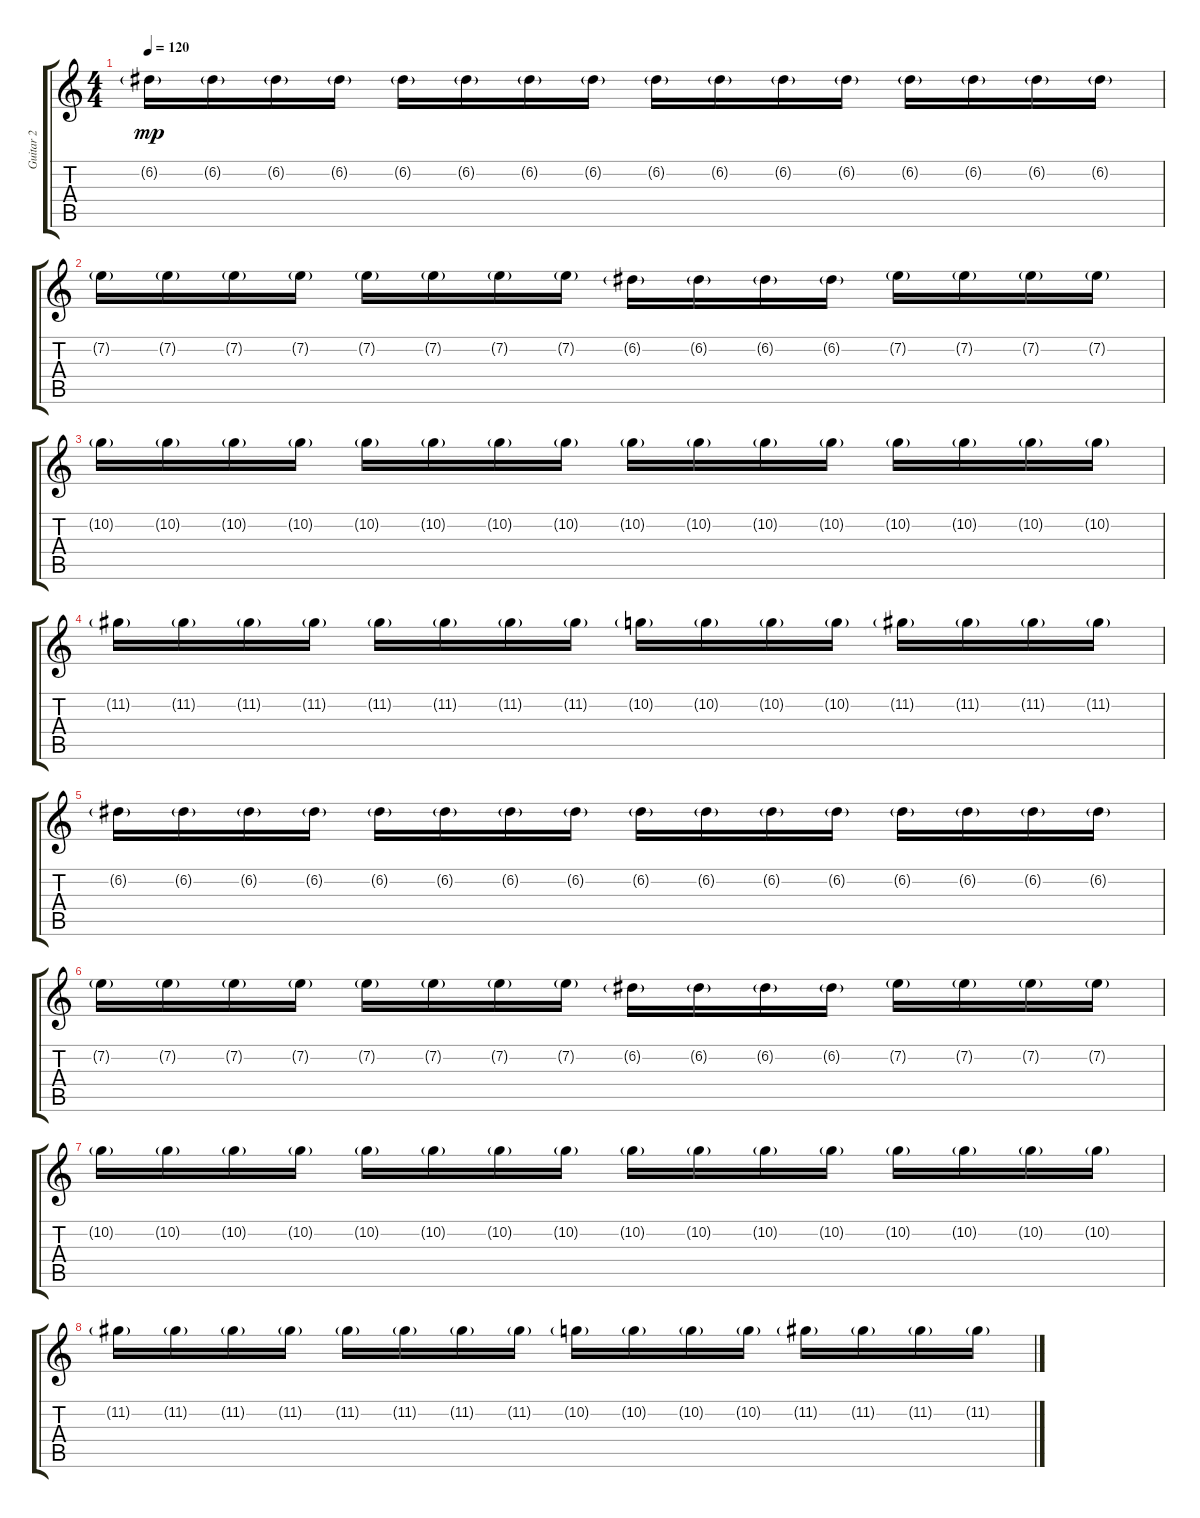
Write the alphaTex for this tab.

\track ("Guitar 2" "Guitar 2") {instrument distortionguitar}
\staff {score tabs}
\tuning (D4 A3 F3 C3 G2 D2) {hide}
\ts (4 4)
\tempo 120
\clef g2
\ks c
6.2{g}.16{dy mp} 6.2{g}.16 6.2{g}.16 6.2{g}.16 6.2{g}.16 6.2{g}.16 6.2{g}.16 6.2{g}.16 6.2{g}.16 6.2{g}.16 6.2{g}.16 6.2{g}.16 6.2{g}.16 6.2{g}.16 6.2{g}.16 6.2{g}.16 |
7.2{g}.16 7.2{g}.16 7.2{g}.16 7.2{g}.16 7.2{g}.16 7.2{g}.16 7.2{g}.16 7.2{g}.16 6.2{g}.16 6.2{g}.16 6.2{g}.16 6.2{g}.16 7.2{g}.16 7.2{g}.16 7.2{g}.16 7.2{g}.16 |
10.2{g}.16 10.2{g}.16 10.2{g}.16 10.2{g}.16 10.2{g}.16 10.2{g}.16 10.2{g}.16 10.2{g}.16 10.2{g}.16 10.2{g}.16 10.2{g}.16 10.2{g}.16 10.2{g}.16 10.2{g}.16 10.2{g}.16 10.2{g}.16 |
11.2{g}.16 11.2{g}.16 11.2{g}.16 11.2{g}.16 11.2{g}.16 11.2{g}.16 11.2{g}.16 11.2{g}.16 10.2{g}.16 10.2{g}.16 10.2{g}.16 10.2{g}.16 11.2{g}.16 11.2{g}.16 11.2{g}.16 11.2{g}.16 |
6.2{g}.16 6.2{g}.16 6.2{g}.16 6.2{g}.16 6.2{g}.16 6.2{g}.16 6.2{g}.16 6.2{g}.16 6.2{g}.16 6.2{g}.16 6.2{g}.16 6.2{g}.16 6.2{g}.16 6.2{g}.16 6.2{g}.16 6.2{g}.16 |
7.2{g}.16 7.2{g}.16 7.2{g}.16 7.2{g}.16 7.2{g}.16 7.2{g}.16 7.2{g}.16 7.2{g}.16 6.2{g}.16 6.2{g}.16 6.2{g}.16 6.2{g}.16 7.2{g}.16 7.2{g}.16 7.2{g}.16 7.2{g}.16 |
10.2{g}.16 10.2{g}.16 10.2{g}.16 10.2{g}.16 10.2{g}.16 10.2{g}.16 10.2{g}.16 10.2{g}.16 10.2{g}.16 10.2{g}.16 10.2{g}.16 10.2{g}.16 10.2{g}.16 10.2{g}.16 10.2{g}.16 10.2{g}.16 |
11.2{g}.16 11.2{g}.16 11.2{g}.16 11.2{g}.16 11.2{g}.16 11.2{g}.16 11.2{g}.16 11.2{g}.16 10.2{g}.16 10.2{g}.16 10.2{g}.16 10.2{g}.16 11.2{g}.16 11.2{g}.16 11.2{g}.16 11.2{g}.16
